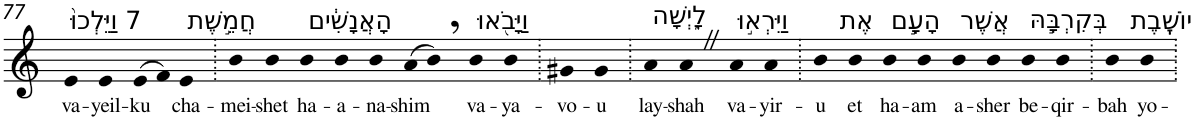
**kern	**text
*part1	*part1
*staff1	*staff1
*I"Piano	*
*I'Pno	*
!!LO:PB:g=z
*clefG2	*
*k[]	*
=77	=77
!LO:TX:a:t=7 וַיֵּלְכוּ֙	!
!	!LO:LY:b
4e	va-
!	!LO:LY:b
4e	-yeil-
!	!LO:LY:b
(>8e	-ku
8f)	.
!LO:TX:a:t=חֲמֵ֣שֶׁת	!
!	!LO:LY:b
4e	cha-
=78.	=78.
!	!LO:LY:b
4b	-mei-
!	!LO:LY:b
4b	-shet
!LO:TX:a:t=הָאֲנָשִׁ֔ים	!
!	!LO:LY:b
4b	ha-
!	!LO:LY:b
4b	-a-
!	!LO:LY:b
4b	-na-
!	!LO:LY:b
(>8a	-shim
8b,)	.
!LO:TX:a:t=וַיָּבֹ֖אוּ	!
!	!LO:LY:b
4b	va-
!	!LO:LY:b
4b	-ya-
=79.	=79.
!	!LO:LY:b
4g#X	-vo-
!	!LO:LY:b
4g#	-u
=80.	=80.
!LO:TX:a:t=לָ֑יְשָׁה	!
!	!LO:LY:b
4a	lay-
!	!LO:LY:b
4aZ	-shah
!LO:TX:a:t=וַיִּרְא֣וּ	!
!	!LO:LY:b
4a	va-
!	!LO:LY:b
4a	-yir-
=81.	=81.
!	!LO:LY:b
4b	-u
!LO:TX:a:t=אֶת	!
!	!LO:LY:b
4b	et
!LO:TX:a:t=הָעָ֣ם	!
!	!LO:LY:b
4b	ha-
!	!LO:LY:b
4b	-am
!LO:TX:a:t=אֲשֶׁר	!
!	!LO:LY:b
4b	a-
!	!LO:LY:b
4b	-sher
!LO:TX:a:t=בְּקִרְבָּ֣הּ	!
!	!LO:LY:b
4b	be-
!	!LO:LY:b
4b	-qir-
=82.	=82.
!	!LO:LY:b
4b	-bah
!LO:TX:a:t=יוֹשֶֽׁבֶת	!
!	!LO:LY:b
4b	yo-
=.	=.
*-	*-
